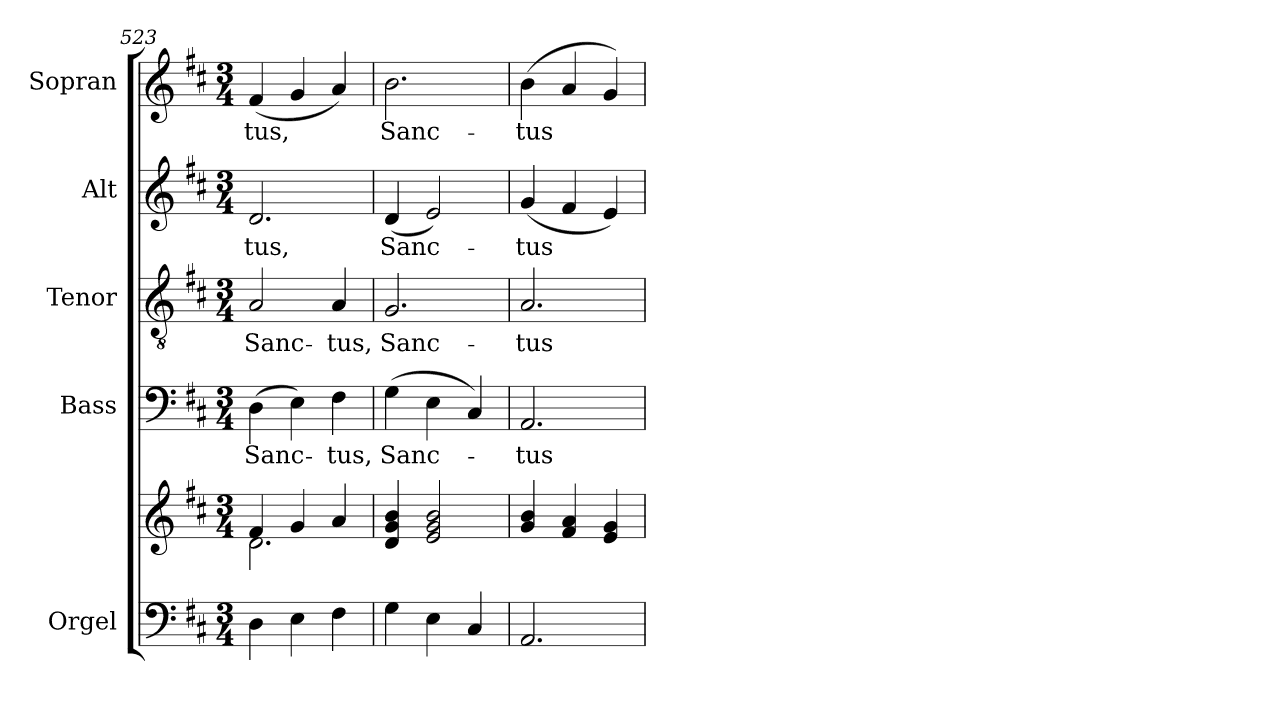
**kern	**kern	**kern	**text	**kern	**text	**kern	**text	**kern	**text
*part5	*part5	*part4	*part4	*part3	*part3	*part2	*part2	*part1	*part1
*staff6	*staff5	*staff4	*staff4	*staff3	*staff3	*staff2	*staff2	*staff1	*staff1
*I"Orgel	*	*I"Bass	*	*I"Tenor	*	*I"Alt	*	*I"Sopran	*
*I'Org.	*	*I'B.	*	*I'T.	*	*I'A.	*	*I'S.	*
*clefF4	*clefG2	*clefF4	*	*clefGv2	*	*clefG2	*	*clefG2	*
*k[f#c#]	*k[f#c#]	*k[f#c#]	*	*k[f#c#]	*	*k[f#c#]	*	*k[f#c#]	*
*D:	*D:	*D:	*	*D:	*	*D:	*	*D:	*
*M3/4	*M3/4	*M3/4	*	*M3/4	*	*M3/4	*	*M3/4	*
=523	=523	=523	=523	=523	=523	=523	=523	=523	=523
*	*^	*	*	*	*	*	*	*	*
!	!	!	!	!LO:LY:b	!	!LO:LY:b	!	!LO:LY:b	!	!LO:LY:b
4D\	4f#/	2.d\	(>4D\	Sanc-	2A/	Sanc-	2.d/	-tus,	(<4f#/	-tus,
4E\	4g/	.	4E\)	.	.	.	.	.	4g/	.
!	!	!	!	!LO:LY:b	!	!LO:LY:b	!	!	!	!
4F#\	4a/	.	4F#\	-tus,	4A/	-tus,	.	.	4a/)	.
*	*v	*v	*	*	*	*	*	*	*	*
=524	=524	=524	=524	=524	=524	=524	=524	=524	=524
!	!	!	!LO:LY:b	!	!LO:LY:b	!	!LO:LY:b	!	!LO:LY:b
4G\	4d/ 4g/ 4b/	(>4G\	Sanc-	2.G/	Sanc-	(<4d/	Sanc-	2.b\	Sanc-
4E\	2e/ 2g/ 2b/	4E\	.	.	.	2e/)	.	.	.
4C#/	.	4C#/)	.	.	.	.	.	.	.
=525	=525	=525	=525	=525	=525	=525	=525	=525	=525
!	!	!	!LO:LY:b	!	!LO:LY:b	!	!LO:LY:b	!	!LO:LY:b
2.AA/	4g/ 4b/	2.AA/	-tus	2.A/	-tus	(<4g/	-tus	(>4b\	-tus
.	4f#/ 4a/	.	.	.	.	4f#/	.	4a/	.
.	4e/ 4g/	.	.	.	.	4e/)	.	4g/)	.
=	=	=	=	=	=	=	=	=	=
*-	*-	*-	*-	*-	*-	*-	*-	*-	*-
